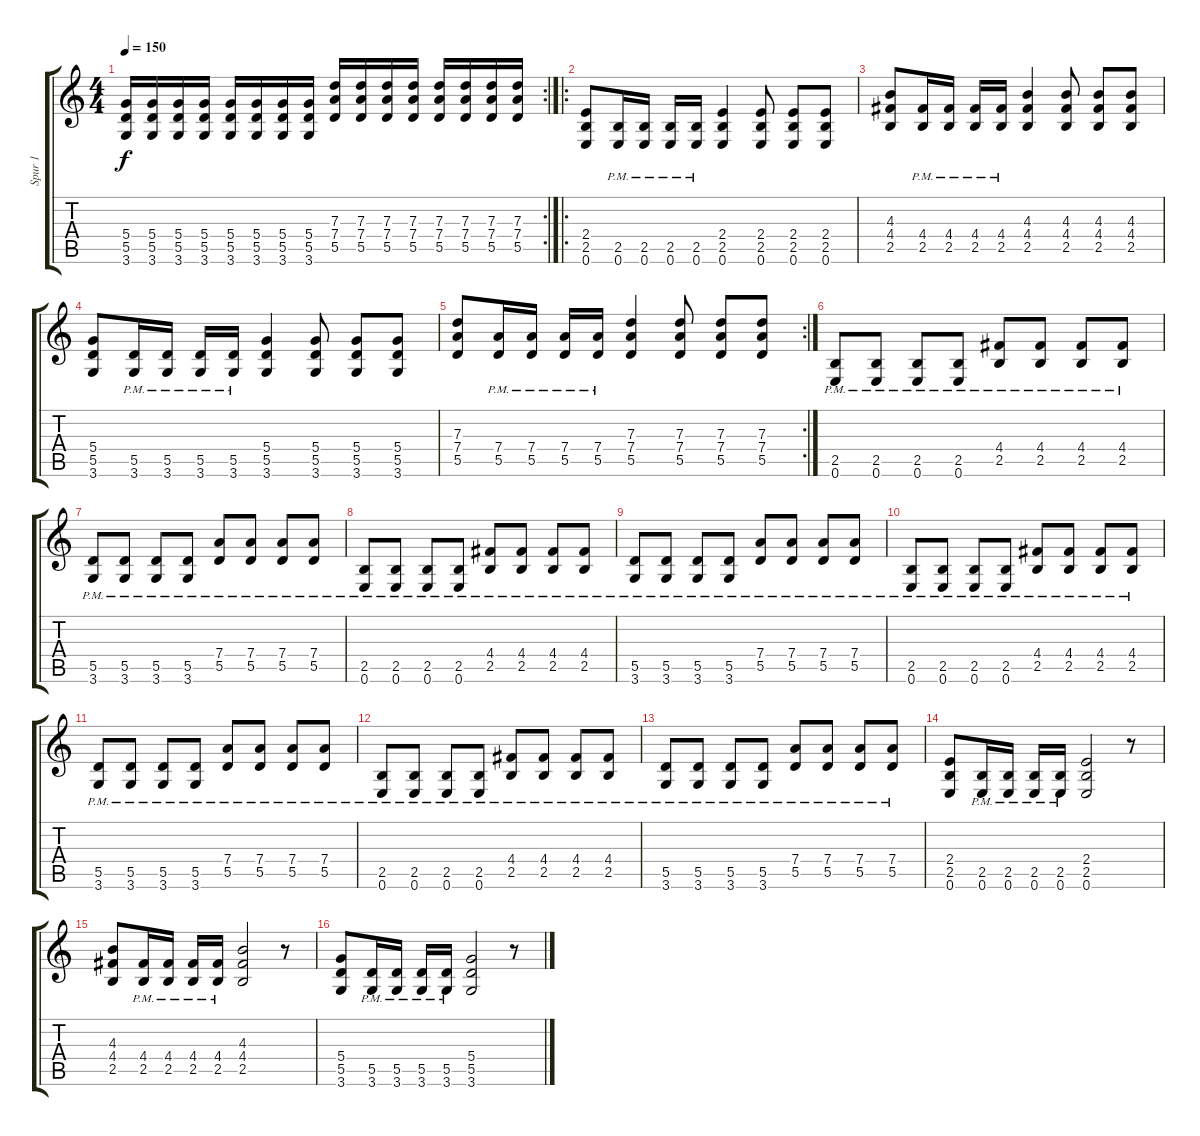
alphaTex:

\track ("Spur 1" "Spur 1") {instrument distortionguitar}
\staff {score tabs}
\tuning (E4 B3 G3 D3 A2 E2) {hide}
\rc 2
\ts (4 4)
\tempo 150
\clef g2
\ks c
(5.4 5.5 3.6).16{dy f} (5.4 5.5 3.6).16 (5.4 5.5 3.6).16 (5.4 5.5 3.6).16 (5.4 5.5 3.6).16 (5.4 5.5 3.6).16 (5.4 5.5 3.6).16 (5.4 5.5 3.6).16 (7.3 7.4 5.5).16 (7.3 7.4 5.5).16 (7.3 7.4 5.5).16 (7.3 7.4 5.5).16 (7.3 7.4 5.5).16 (7.3 7.4 5.5).16 (7.3 7.4 5.5).16 (7.3 7.4 5.5).16 |
\ro
(2.4 2.5 0.6).8 (2.5{pm} 0.6{pm}).16 (2.5{pm} 0.6{pm}).16 (2.5{pm} 0.6{pm}).16 (2.5{pm} 0.6{pm}).16 (2.4 2.5 0.6).4 (2.4 2.5 0.6).8 (2.4 2.5 0.6).8 (2.4 2.5 0.6).8 |
(4.3 4.4 2.5).8 (4.4{pm} 2.5{pm}).16 (4.4{pm} 2.5{pm}).16 (4.4{pm} 2.5{pm}).16 (4.4{pm} 2.5{pm}).16 (4.3 4.4 2.5).4 (4.3 4.4 2.5).8 (4.3 4.4 2.5).8 (4.3 4.4 2.5).8 |
(5.4 5.5 3.6).8 (5.5{pm} 3.6{pm}).16 (5.5{pm} 3.6{pm}).16 (5.5{pm} 3.6{pm}).16 (5.5{pm} 3.6{pm}).16 (5.4 5.5 3.6).4 (5.4 5.5 3.6).8 (5.4 5.5 3.6).8 (5.4 5.5 3.6).8 |
\rc 2
(7.3 7.4 5.5).8 (7.4{pm} 5.5{pm}).16 (7.4{pm} 5.5{pm}).16 (7.4{pm} 5.5{pm}).16 (7.4{pm} 5.5{pm}).16 (7.3 7.4 5.5).4 (7.3 7.4 5.5).8 (7.3 7.4 5.5).8 (7.3 7.4 5.5).8 |
(2.5{pm} 0.6{pm}).8 (2.5{pm} 0.6{pm}).8 (2.5{pm} 0.6{pm}).8 (2.5{pm} 0.6{pm}).8 (4.4{pm} 2.5{pm}).8 (4.4{pm} 2.5{pm}).8 (4.4{pm} 2.5{pm}).8 (4.4{pm} 2.5{pm}).8 |
(5.5{pm} 3.6{pm}).8 (5.5{pm} 3.6{pm}).8 (5.5{pm} 3.6{pm}).8 (5.5{pm} 3.6{pm}).8 (7.4{pm} 5.5{pm}).8 (7.4{pm} 5.5{pm}).8 (7.4{pm} 5.5{pm}).8 (7.4{pm} 5.5{pm}).8 |
(2.5{pm} 0.6{pm}).8 (2.5{pm} 0.6{pm}).8 (2.5{pm} 0.6{pm}).8 (2.5{pm} 0.6{pm}).8 (4.4{pm} 2.5{pm}).8 (4.4{pm} 2.5{pm}).8 (4.4{pm} 2.5{pm}).8 (4.4{pm} 2.5{pm}).8 |
(5.5{pm} 3.6{pm}).8 (5.5{pm} 3.6{pm}).8 (5.5{pm} 3.6{pm}).8 (5.5{pm} 3.6{pm}).8 (7.4{pm} 5.5{pm}).8 (7.4{pm} 5.5{pm}).8 (7.4{pm} 5.5{pm}).8 (7.4{pm} 5.5{pm}).8 |
(2.5{pm} 0.6{pm}).8 (2.5{pm} 0.6{pm}).8 (2.5{pm} 0.6{pm}).8 (2.5{pm} 0.6{pm}).8 (4.4{pm} 2.5{pm}).8 (4.4{pm} 2.5{pm}).8 (4.4{pm} 2.5{pm}).8 (4.4{pm} 2.5{pm}).8 |
(5.5{pm} 3.6{pm}).8 (5.5{pm} 3.6{pm}).8 (5.5{pm} 3.6{pm}).8 (5.5{pm} 3.6{pm}).8 (7.4{pm} 5.5{pm}).8 (7.4{pm} 5.5{pm}).8 (7.4{pm} 5.5{pm}).8 (7.4{pm} 5.5{pm}).8 |
(2.5{pm} 0.6{pm}).8 (2.5{pm} 0.6{pm}).8 (2.5{pm} 0.6{pm}).8 (2.5{pm} 0.6{pm}).8 (4.4{pm} 2.5{pm}).8 (4.4{pm} 2.5{pm}).8 (4.4{pm} 2.5{pm}).8 (4.4{pm} 2.5{pm}).8 |
(5.5{pm} 3.6{pm}).8 (5.5{pm} 3.6{pm}).8 (5.5{pm} 3.6{pm}).8 (5.5{pm} 3.6{pm}).8 (7.4{pm} 5.5{pm}).8 (7.4{pm} 5.5{pm}).8 (7.4{pm} 5.5{pm}).8 (7.4{pm} 5.5{pm}).8 |
(2.4 2.5 0.6).8 (2.5{pm} 0.6{pm}).16 (2.5{pm} 0.6{pm}).16 (2.5{pm} 0.6{pm}).16 (2.5{pm} 0.6{pm}).16 (2.4 2.5 0.6).2 r.8 |
(4.3 4.4 2.5).8 (4.4{pm} 2.5{pm}).16 (4.4{pm} 2.5{pm}).16 (4.4{pm} 2.5{pm}).16 (4.4{pm} 2.5{pm}).16 (4.3 4.4 2.5).2 r.8 |
(5.4 5.5 3.6).8 (5.5{pm} 3.6{pm}).16 (5.5{pm} 3.6{pm}).16 (5.5{pm} 3.6{pm}).16 (5.5{pm} 3.6{pm}).16 (5.4 5.5 3.6).2 r.8
